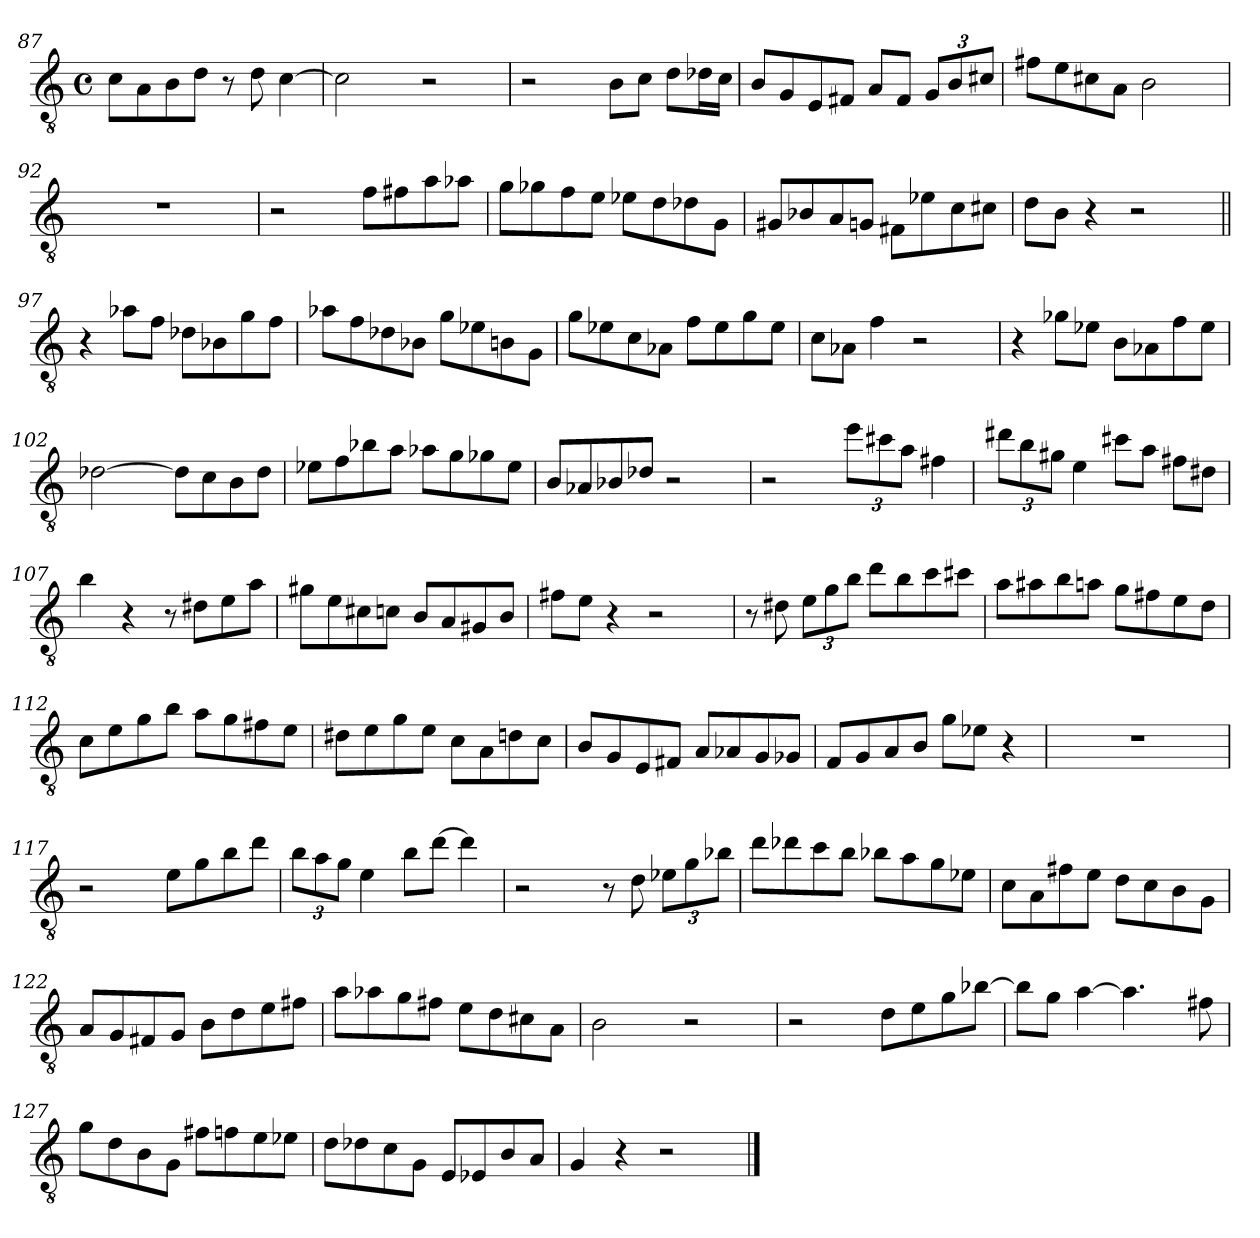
**kern
*part1
*staff1
*clefGv2
*k[]
*C:
*M4/4
*met(c)
=87
*^
4ryy	8c\L
.	8A\
4ryy	8B\
.	8d\J
4ryy	8r
.	8d\
4ryy	[4c\
=88	=88
4ryy	2c\]
4ryy	.
4ryy	2r
4ryy	.
!!LO:LB:g=z	!!
=89	=89
4ryy	2r
4ryy	.
4ryy	8B\L
.	8c\J
4ryy	8d\L
.	16d-X\L
.	16c\JJ
=90	=90
4ryy	8B/L
.	8G/
4ryy	8E/
.	8F#X/J
4ryy	8A/L
.	8F#/J
4ryy	12G/L
.	12B/
.	12c#X/J
=91	=91
4ryy	8f#X\L
.	8e\
4ryy	8c#X\
.	8A\J
4ryy	2B\
4ryy	.
=92	=92
4ryy	1r
4ryy	.
4ryy	.
4ryy	.
!!LO:LB:g=z	!!
=93	=93
4ryy	2r
4ryy	.
4ryy	8f\L
.	8f#X\
4ryy	8a\
.	8a-X\J
=94	=94
4ryy	8g\L
.	8g-X\
4ryy	8f\
.	8e\J
4ryy	8e-X\L
.	8d\
4ryy	8d-X\
.	8G\J
=95	=95
4ryy	8G#X/L
.	8B-X/
4ryy	8A/
.	8G/J
4ryy	8F#X\L
.	8e-X\
4ryy	8c\
.	8c#X\J
=96	=96
4ryy	8d\L
.	8B\J
4ryy	4r
4ryy	2r
4ryy	.
!!LO:LB:g=z	!!
=97||	=97||
4ryy	4r
4ryy	8a-X\L
.	8f\J
4ryy	8d-X\L
.	8B-X\
4ryy	8g\
.	8f\J
=98	=98
4ryy	8a-X\L
.	8f\
4ryy	8d-X\
.	8B-X\J
4ryy	8g\L
.	8e-X\
4ryy	8Bn\
.	8G\J
=99	=99
4ryy	8g\L
.	8e-X\
4ryy	8c\
.	8A-X\J
4ryy	8f\L
.	8e-\
4ryy	8g\
.	8e-\J
=100	=100
4ryy	8c\L
.	8A-X\J
4ryy	4f\
4ryy	2r
4ryy	.
!!LO:LB:g=z	!!
=101	=101
4ryy	4r
4ryy	8g-X\L
.	8e-X\J
4ryy	8B\L
.	8A-X\
4ryy	8f\
.	8e-\J
=102	=102
4ryy	[2d-X\
4ryy	.
4ryy	8d-\L]
.	8c\
4ryy	8B\
.	8d-\J
=103	=103
4ryy	8e-X\L
.	8f\
4ryy	8b-X\
.	8a\J
4ryy	8a-X\L
.	8g\
4ryy	8g-X\
.	8e-\J
=104	=104
4ryy	8B/L
.	8A-X/
4ryy	8B-X/
.	8d-X/J
4ryy	2r
4ryy	.
!!LO:PB:g=z	!!
=105	=105
4ryy	2r
4ryy	.
4ryy	12ee\L
.	12cc#X\
.	12a\J
4ryy	4f#X\
=106	=106
4ryy	12dd#X\L
.	12b\
.	12g#X\J
4ryy	4e\
4ryy	8cc#X\L
.	8a\J
4ryy	8f#X\L
.	8d#X\J
=107	=107
4ryy	4b\
4ryy	4r
4ryy	8r
.	8d#X\L
4ryy	8e\
.	8a\J
=108	=108
4ryy	8g#X\L
.	8e\
4ryy	8c#X\
.	8cn\J
4ryy	8B/L
.	8A/
4ryy	8G#X/
.	8B/J
!!LO:LB:g=z	!!
=109	=109
4ryy	8f#X\L
.	8e\J
4ryy	4r
4ryy	2r
4ryy	.
=110	=110
4ryy	8r
.	8d#X\
4ryy	12e\L
.	12g\
.	12b\J
4ryy	8dd\L
.	8b\
4ryy	8cc\
.	8cc#X\J
=111	=111
4ryy	8a\L
.	8a#X\
4ryy	8b\
.	8an\J
4ryy	8g\L
.	8f#X\
4ryy	8e\
.	8d\J
=112	=112
4ryy	8c\L
.	8e\
4ryy	8g\
.	8b\J
4ryy	8a\L
.	8g\
4ryy	8f#X\
.	8e\J
!!LO:LB:g=z	!!
=113	=113
4ryy	8d#X\L
.	8e\
4ryy	8g\
.	8e\J
4ryy	8c\L
.	8A\
4ryy	8dn\
.	8c\J
=114	=114
4ryy	8B/L
.	8G/
4ryy	8E/
.	8F#X/J
4ryy	8A/L
.	8A-X/
4ryy	8G/
.	8G-X/J
=115	=115
4ryy	8F/L
.	8G/
4ryy	8A/
.	8B/J
4ryy	8g\L
.	8e-X\J
4ryy	4r
=116	=116
4ryy	1r
4ryy	.
4ryy	.
4ryy	.
!!LO:LB:g=z	!!
=117	=117
4ryy	2r
4ryy	.
4ryy	8e\L
.	8g\
4ryy	8b\
.	8dd\J
=118	=118
4ryy	12b\L
.	12a\
.	12g\J
4ryy	4e\
4ryy	8b\L
.	[8dd\J
4ryy	4dd\]
=119	=119
4ryy	2r
4ryy	.
4ryy	8r
.	8d\
4ryy	12e-X\L
.	12g\
.	12b-X\J
=120	=120
4ryy	8dd\L
.	8dd-X\
4ryy	8cc\
.	8b\J
4ryy	8b-X\L
.	8a\
4ryy	8g\
.	8e-X\J
!!LO:LB:g=z	!!
=121	=121
4ryy	8c\L
.	8A\
4ryy	8f#X\
.	8e\J
4ryy	8d\L
.	8c\
4ryy	8B\
.	8G\J
=122	=122
4ryy	8A/L
.	8G/
4ryy	8F#X/
.	8G/J
4ryy	8B\L
.	8d\
4ryy	8e\
.	8f#X\J
=123	=123
4ryy	8a\L
.	8a-X\
4ryy	8g\
.	8f#X\J
4ryy	8e\L
.	8d\
4ryy	8c#X\
.	8A\J
=124	=124
4ryy	2B\
4ryy	.
4ryy	2r
4ryy	.
!!LO:LB:g=z	!!
=125	=125
4ryy	2r
4ryy	.
4ryy	8d\L
.	8e\
4ryy	8g\
.	[8b-X\J
=126	=126
4ryy	8b-\L]
.	8g\J
4ryy	[4a\
4ryy	4.a\]
4ryy	.
.	8f#X\
=127	=127
4ryy	8g\L
.	8d\
4ryy	8B\
.	8G\J
4ryy	8f#X\L
.	8fn\
4ryy	8e\
.	8e-X\J
=128	=128
4ryy	8d\L
.	8d-X\
4ryy	8c\
.	8G\J
4ryy	8E/L
.	8E-X/
4ryy	8B/
.	8A/J
=129	=129
4ryy	4G/
4ryy	4r
4ryy	2r
4ryy	.
*v	*v
==
*-
